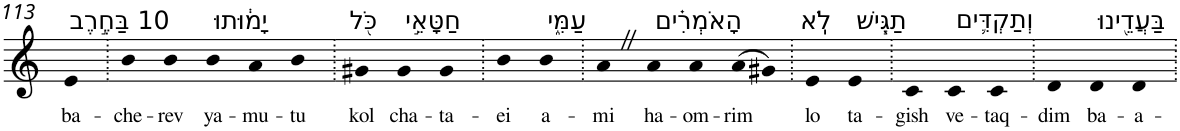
**kern	**text
*part1	*part1
*staff1	*staff1
*I"Piano	*
*I'Pno	*
!!LO:PB:g=z
*clefG2	*
*k[]	*
=113	=113
!LO:TX:a:t=10 בַּחֶ֣רֶב	!
!	!LO:LY:b
4e	ba-
=114.	=114.
!	!LO:LY:b
4b	-che-
!	!LO:LY:b
4b	-rev
!LO:TX:a:t=יָמ֔וּתוּ	!
!	!LO:LY:b
4b	ya-
!	!LO:LY:b
4a	-mu-
!	!LO:LY:b
4b	-tu
=115.	=115.
!LO:TX:a:t=כֹּ֖ל	!
!	!LO:LY:b
4g#X	kol
!LO:TX:a:t=חַטָּאֵ֣י	!
!	!LO:LY:b
4g#	cha-
!	!LO:LY:b
4g#	-ta-
=116.	=116.
!	!LO:LY:b
4b	-ei
!LO:TX:a:t=עַמִּ֑י	!
!	!LO:LY:b
4b	a-
=117.	=117.
!	!LO:LY:b
4aZ	-mi
!LO:TX:a:t=הָאֹמְרִ֗ים	!
!	!LO:LY:b
4a	ha-
!	!LO:LY:b
4a	-om-
!	!LO:LY:b
(>8a	-rim
8g#X)	.
=118.	=118.
!LO:TX:a:t=לֹֽא	!
!	!LO:LY:b
4e	lo
!LO:TX:a:t=תַגִּ֧ישׁ	!
!	!LO:LY:b
4e	ta-
=119.	=119.
!	!LO:LY:b
4c	-gish
!LO:TX:a:t=וְתַקְדִּ֛ים	!
!	!LO:LY:b
4c	ve-
!	!LO:LY:b
4c	-taq-
=120.	=120.
!	!LO:LY:b
4d	-dim
!LO:TX:a:t=בַּעֲדֵ֖ינוּ	!
!	!LO:LY:b
4d	ba-
!	!LO:LY:b
4d	-a-
=.	=.
*-	*-
